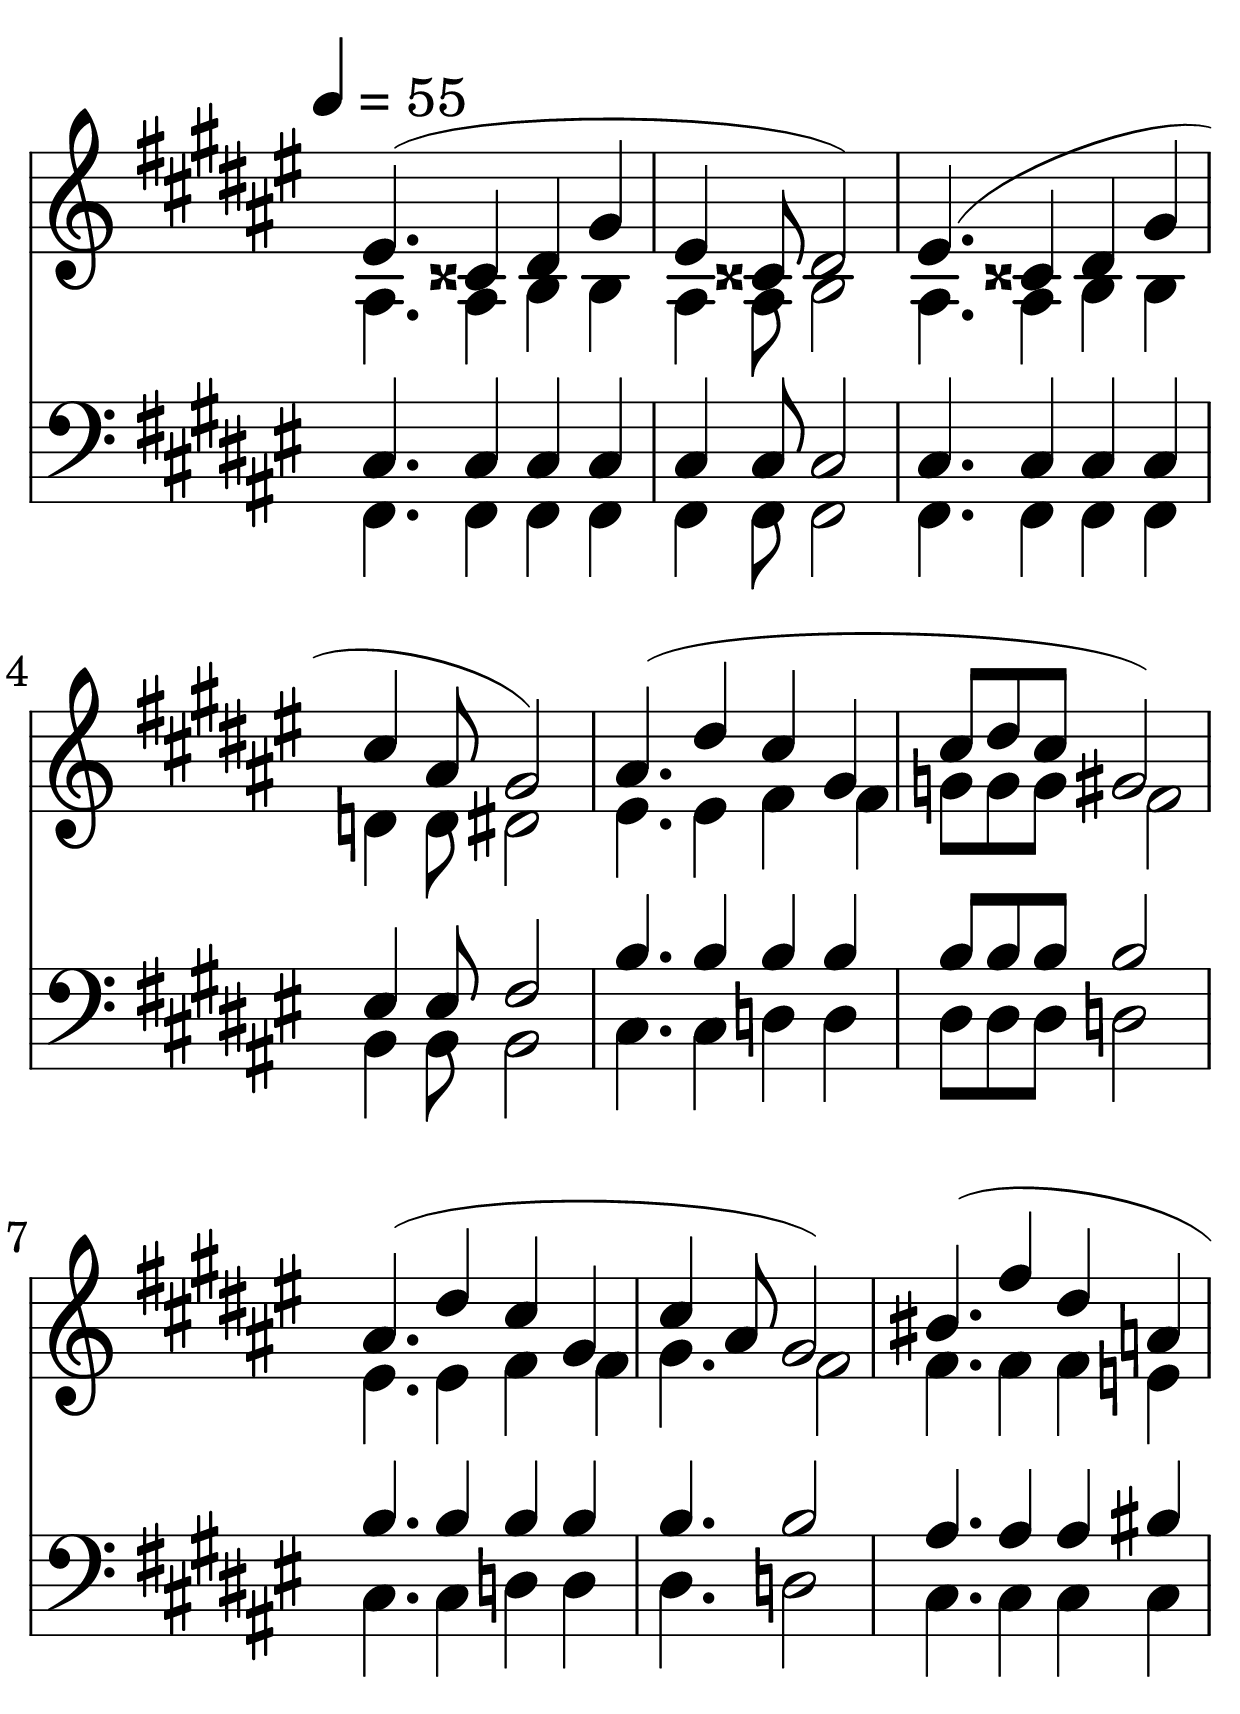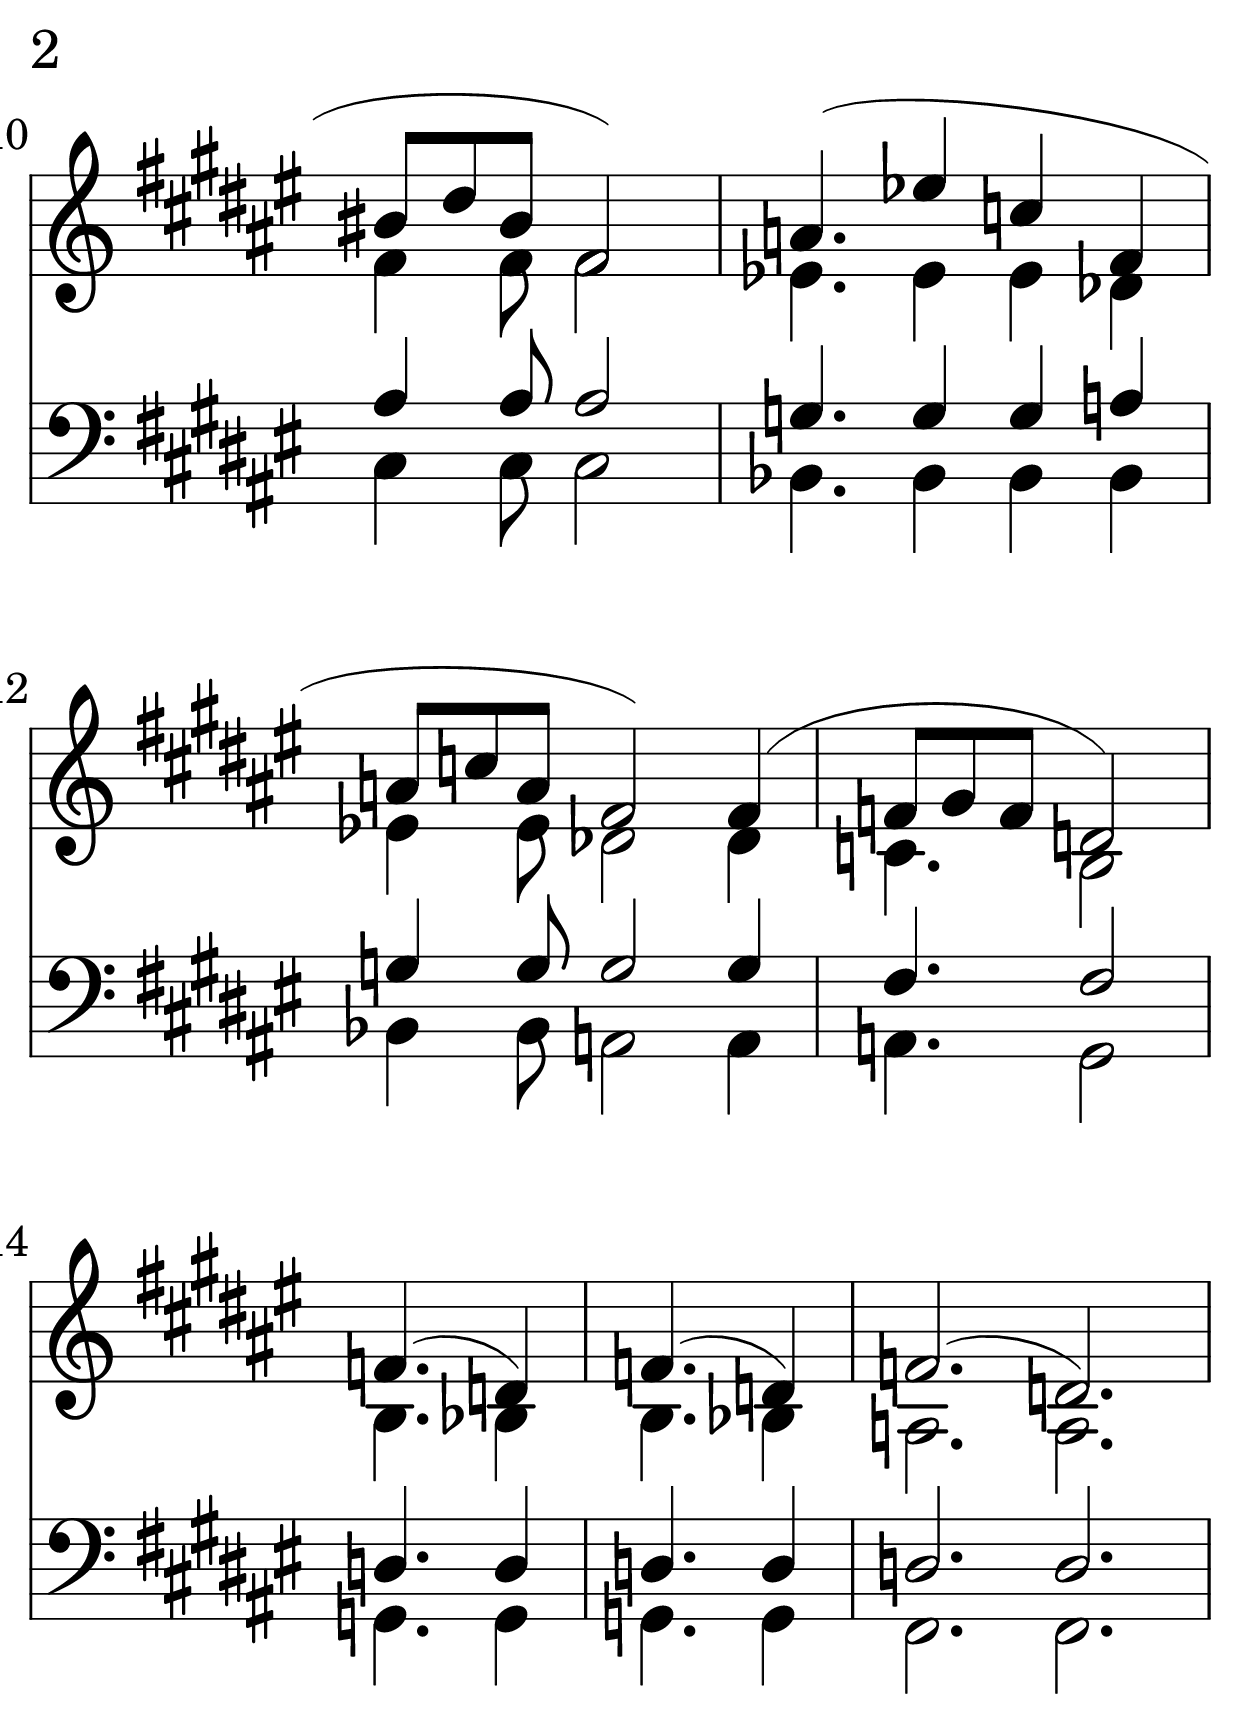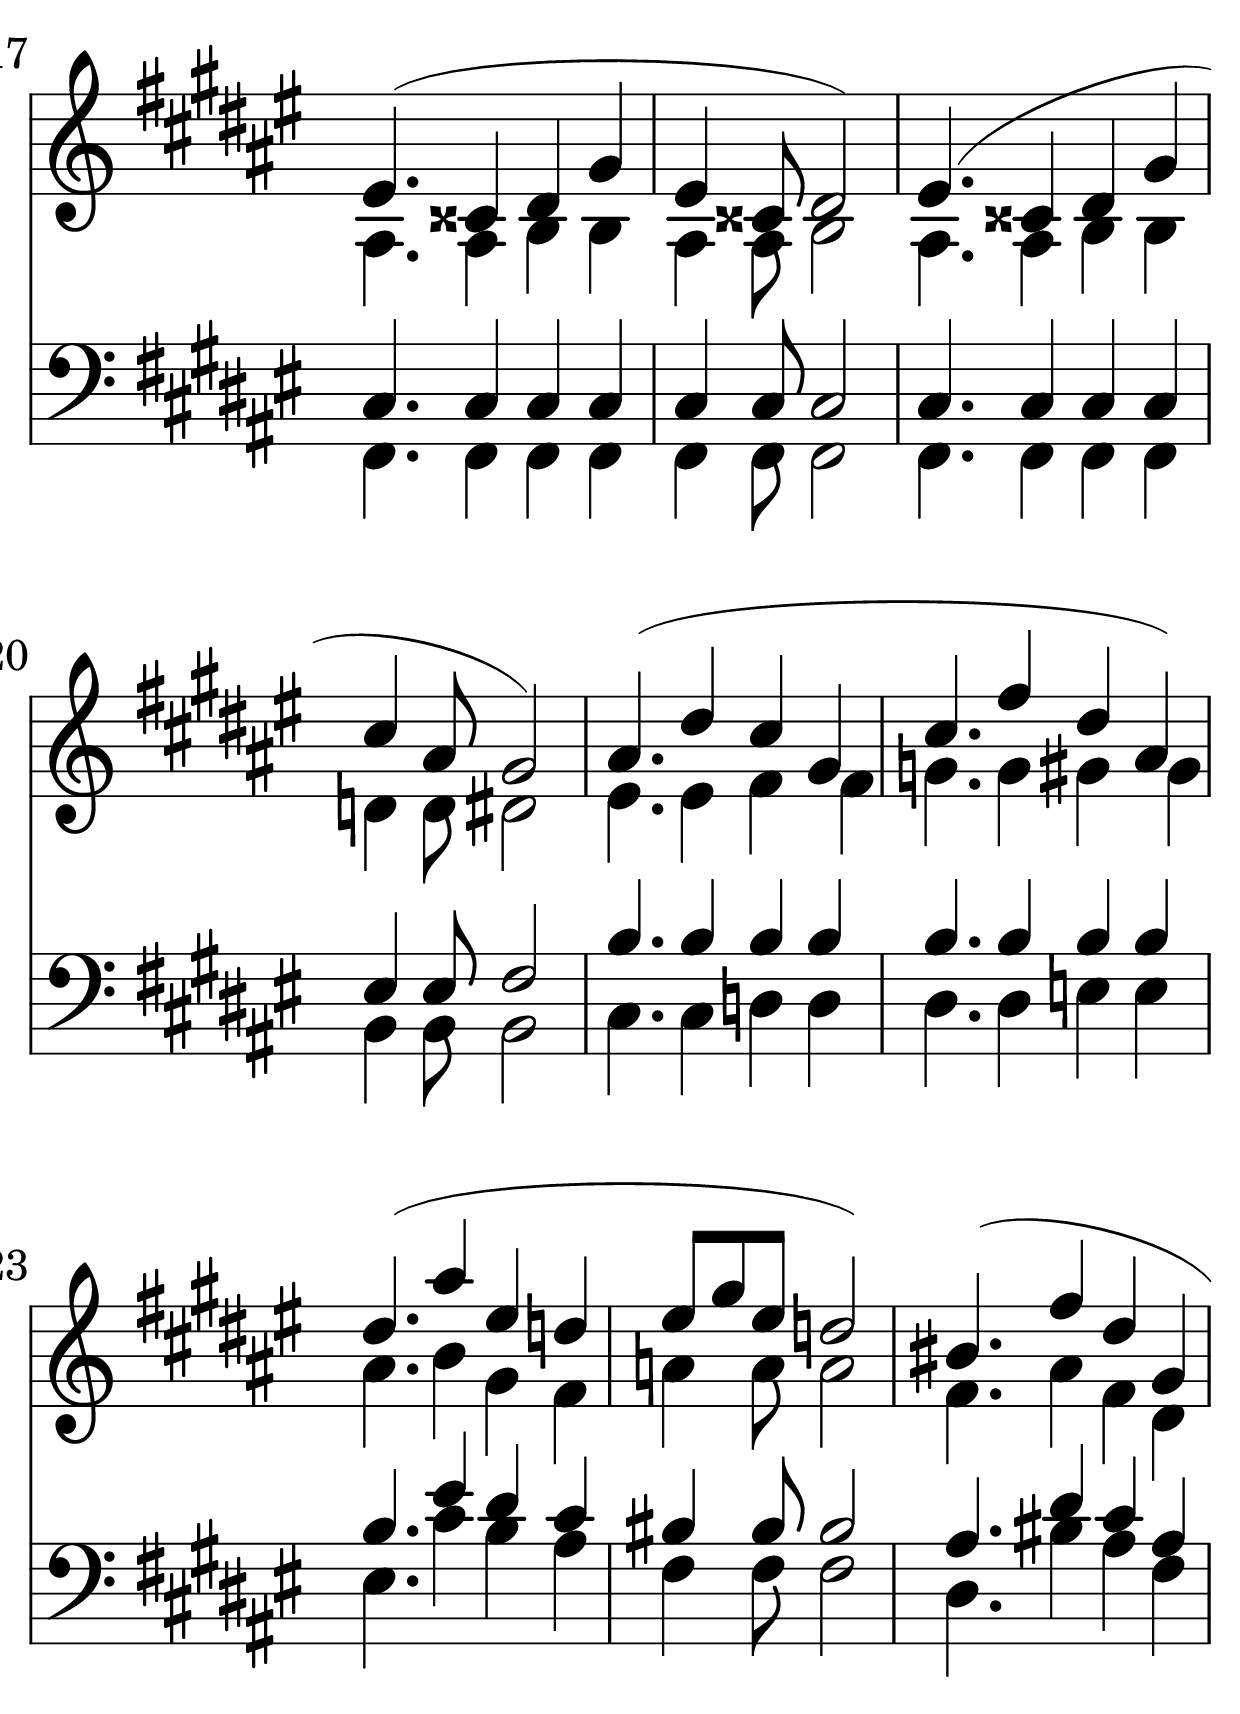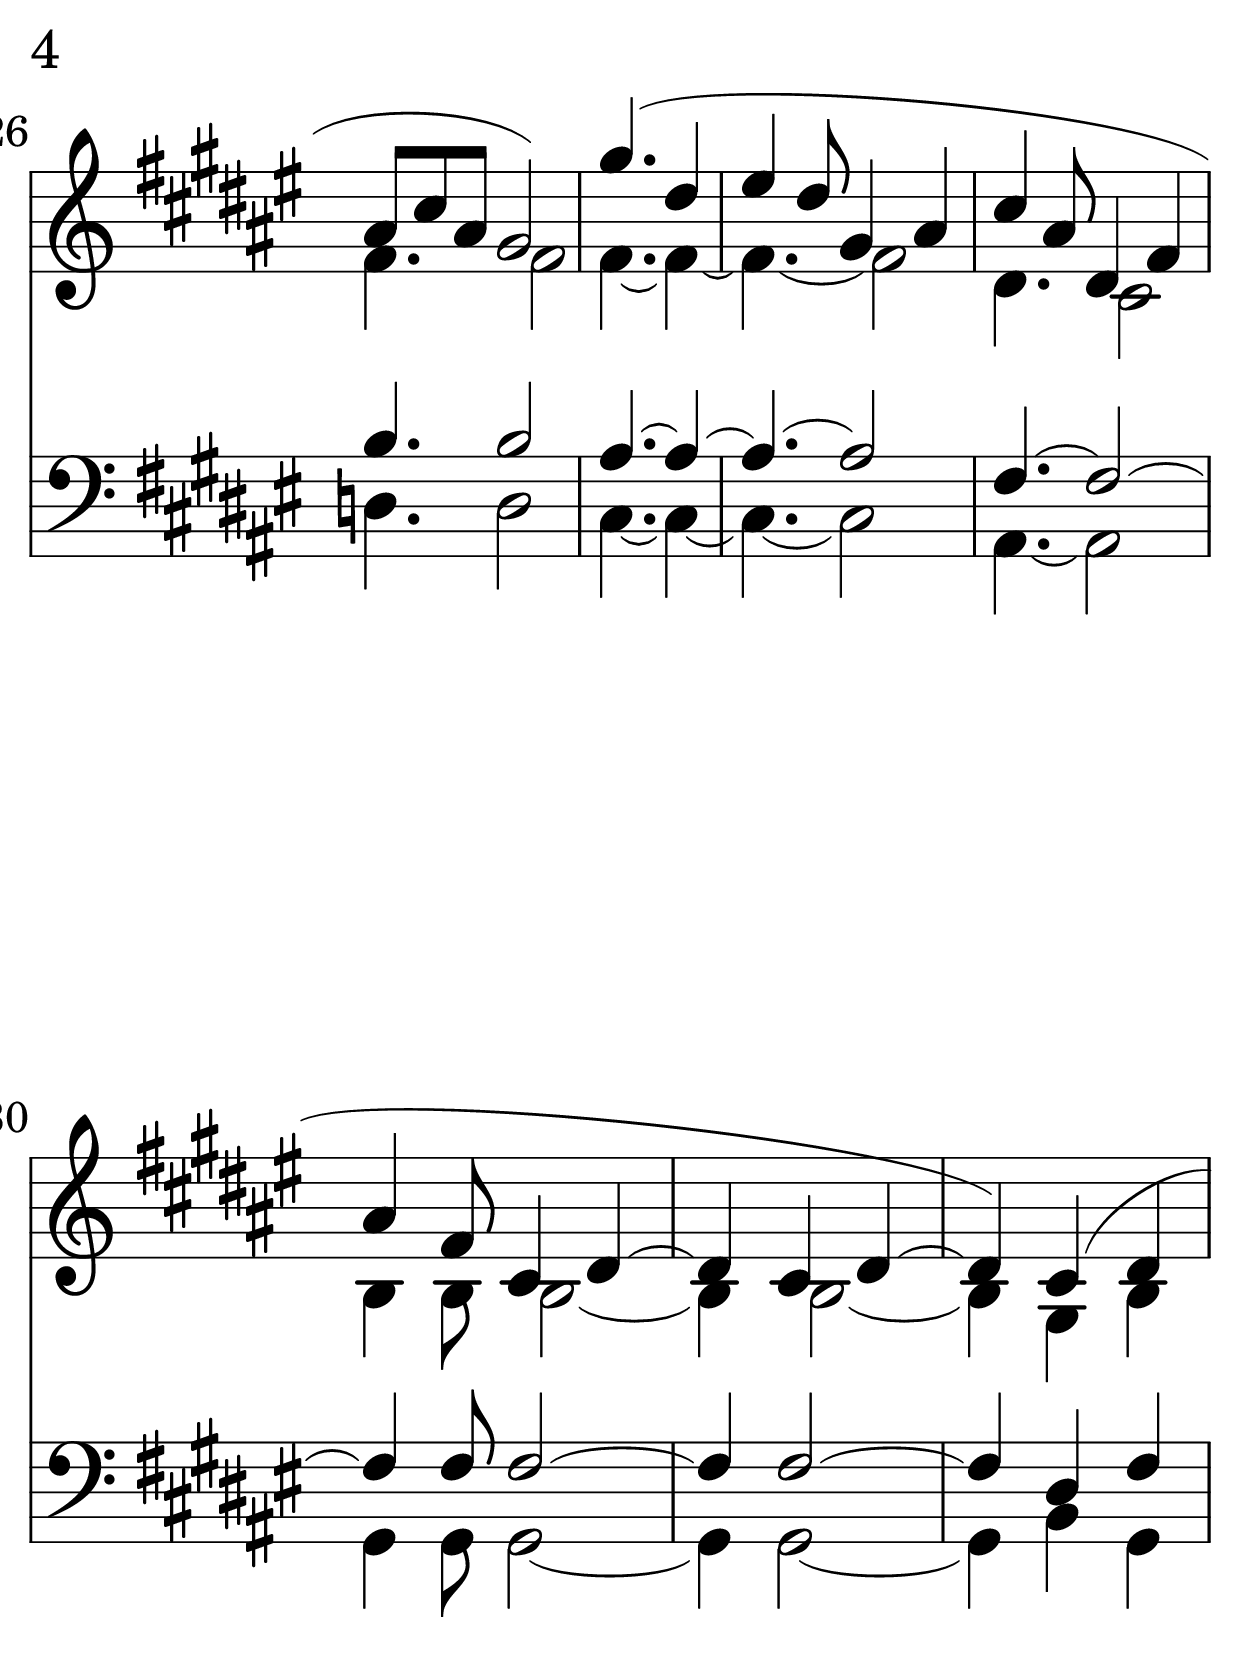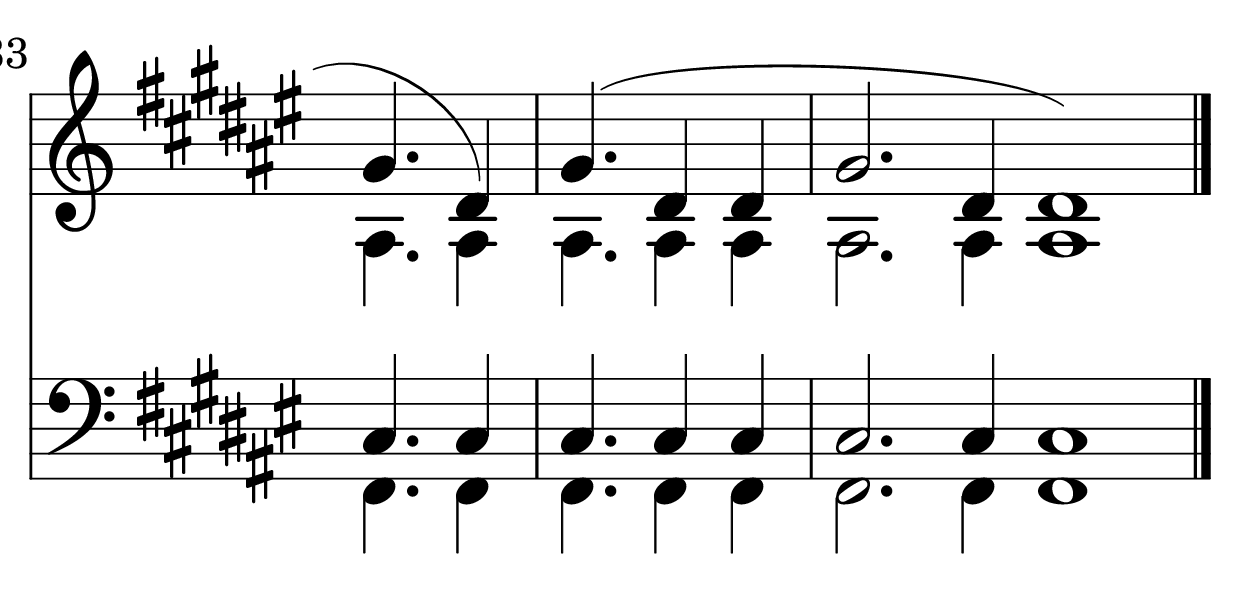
\version "2.22.2"

\include "page.ly"

\header {
  title = "O sacrum convivium!"
  composer = "Olivier Messiaen"
}

global = {
  \tempo 4 = 55
  \key fis \major
}

% NOTE: See `https://lilypond.org/doc/v2.24/Documentation/learning/i_0027m-hearing-voices`.
% NOTE: See `http://lilypond.org/doc/v2.25/Documentation/notation/multiple-voices#writing-music-in-parallel`.

\parallelMusic voiceS, voiceA, voiceT, voiceB {
  \compoundMeter #'((3 2 2 2 8))
  eis4. ( cisis4  dis gis |
  ais4.   ais4    b   b   |
  cis4.   cis4    cis cis |
  fis4.   fis4    fis fis |

  \compoundMeter #'((3 2 2 8))
  eis4  cisis8  dis2 )  |
  ais4  ais8    b2      |
  cis4  cis8    cis2    |
  fis4  fis8    fis2    |

  \compoundMeter #'((3 2 2 2 8))
  eis4. ( cisis4  dis4  gis4  |
  ais4.   ais4    b     b     |
  cis4.   cis4    cis   cis   |
  fis4.   fis4    fis   fis   |

  \compoundMeter #'((3 2 2 8))
  cis4  ais8  gis2 )  |
  d4    d8    dis2    |
  eis4  eis8  fis2    |
  b4    b8    b2      |

  \compoundMeter #'((3 2 2 2 8))
  ais4. ( dis4    cis4  gis4  |
  eis4.   eis4    fis   fis   |
  b4.     b4      b     b     |
  cis4.   cis4    d     d     |

  \compoundMeter #'((3 2 2 8))
  cis8  dis cis gis2 )  |
  g8    g   g   fis2    |
  b8    b   b   b2      |
  dis8  dis dis d2      |

  \compoundMeter #'((3 2 2 2 8))
  ais4. ( dis4    cis4  gis4  |
  eis4.   eis4    fis   fis   |
  b4.     b4      b     b     |
  cis4.   cis4    d     d     |

  \compoundMeter #'((3 2 2 8))
  cis4  ais8  gis2 )  |
  gis4.       fis2    |
  b4.         b2      |
  dis4.       d2      |

  \compoundMeter #'((3 2 2 2 8))
  bis4. ( fis'4   dis   a   |
  fis4.   fis4    fis   e   |
  ais4.   ais4    ais   bis |
  cis4.   cis4    cis   cis |

  \compoundMeter #'((3 2 2 8))
  bis8  dis   bis   fis2 )  |
  fis4        fis8  fis2    |
  ais4        ais8  ais2    |
  cis4        cis8  cis2    |

  \compoundMeter #'((3 2 2 2 8))
  a4. ( ees'4   c     fis,    |
  ees4. ees4    ees   des     |
  g4.   g4      g     a       |
  bes4. bes4    bes   bes     |

  a8  c   a     fis2 )  fis4 (  |
  ees4    ees8  des2    des4    |
  g4      g8    g2      g4      |
  bes4    bes8  a2      a4      |

  \compoundMeter #'((3 2 2 8))
  f8  gis f d2 )  |
  c4.       b2    |
  fis4.     fis2  |
  a4.       gis2  |

  \compoundMeter #'((3 2 8))
  f4. ( d4 )  |
  b4.   bes4  |
  d4.   d4    |
  g4.   g4    |

  f4. ( d4 )  |
  b4.   bes4  |
  d4.   d4    |
  g4.   g4    |

  \compoundMeter #'((6 4))
  f2. ( d ) |
  a2.   a   |
  d2.   d   |
  fis2. fis |

  \compoundMeter #'((3 2 2 2 8))
  eis4. ( cisis4  dis gis |
  ais4.   ais4    b   b   |
  cis4.   cis4    cis cis |
  fis4.   fis4    fis fis |

  \compoundMeter #'((3 2 2 8))
  eis4  cisis8  dis2 )  |
  ais4  ais8    b2      |
  cis4  cis8    cis2    |
  fis4  fis8    fis2    |

  \compoundMeter #'((3 2 2 2 8))
  eis4. ( cisis4  dis gis |
  ais4.   ais4    b   b   |
  cis4.   cis4    cis cis |
  fis4.   fis4    fis fis |

  \compoundMeter #'((3 2 2 8))
  cis4  ais8  gis2 )  |
  d4    d8    dis2    |
  eis4  eis8  fis2    |
  b4    b8    b2      |

  \compoundMeter #'((3 2 2 2 8))
  ais4. ( dis4  cis   gis   |
  eis4.   eis4  fis   fis   |
  b4.     b4    b     b     |
  cis4.   cis4  d     d     |

  cis4.   fis4  dis   ais ) |
  g4.     g4    gis   gis   |
  b4.     b4    b     b     |
  dis4.   dis4  e     e     |

  dis4. ( ais'4 eis   d     |
  ais4.   b4    gis   fis   |
  b4.     eis4  dis   cis   |
  eis4.   cis'4 b     ais   |

  \compoundMeter #'((3 2 2 8))
  eis8  gis eis   d2 )  |
  a4        a8    a2    |
  bis4      bis8  bis2  |
  fis4      fis8  fis2  |

  \compoundMeter #'((3 2 2 2 8))
  bis4. ( fis'4   dis   gis,  |
  fis4.   ais4    fis   dis   |
  ais4.   dis4    cis   ais   |
  dis4.   bis'4   ais   fis   |

  \compoundMeter #'((3 2 2 8))
  ais8  cis ais   gis2 )  |
  fis4.           fis2    |
  b4.             b2      |
  d4.             d2      |

  \compoundMeter #'((3 2 8))
  gis'4. (  dis4    |
  fis4. ~   fis4 ~  |
  ais4. ~   ais4 ~  |
  cis4. ~   cis4 ~  |

  \compoundMeter #'((3 2 2 8))
  eis4  dis8  gis,4 ais |
  fis4. ~     fis2      |
  ais4. ~     ais2      |
  cis4. ~     cis2      |

  cis4  ais8  dis,4 fis4  |
  dis4.       cis2        |
  fis4. ~     fis2 ~      |
  ais4. ~     ais2        |

  ais4  fis8  cis4  dis ~ |
  b4    b8    b2 ~        |
  fis4  fis8  fis2 ~      |
  gis4  gis8  gis2 ~      |

  \time 3/4
  dis4  cis   dis ~   |
  b4    b2 ~          |
  fis4  fis2 ~        |
  gis4  gis2 ~        |

  dis4 )  cis ( dis   |
  b4      gis   b     |
  fis4    dis   fis   |
  gis4    b     gis   |

  \compoundMeter #'((3 2 8))
  gis4.   dis4 )    |
  ais4.   ais4      |
  cis4.   cis4      |
  fis4.   fis4      |

  \compoundMeter #'((3 2 2 8))
  gis4. ( dis4  dis   |
  ais4.   ais4  ais   |
  cis4.   cis4  cis   |
  fis4.   fis4  fis   |

  \time 8/4
  gis2.   dis4  dis1 )  |
  ais2.   ais4  ais1    |
  cis2.   cis4  cis1    |
  fis2.   fis4  fis1    \bar "|."
}

\score {
  <<
    \new Staff \with { midiInstrument = "oboe" \omit TimeSignature } {
      \global
      \clef treble
      << \relative c' \voiceS \\ \relative c' \voiceA >>
    }

    \new Staff \with { midiInstrument = "bassoon" \omit TimeSignature } {
      \global
      \clef bass
      << \relative c \voiceT \\ \relative c, \voiceB >>
    }
  >>
  \layout { }
  \midi { }
}
